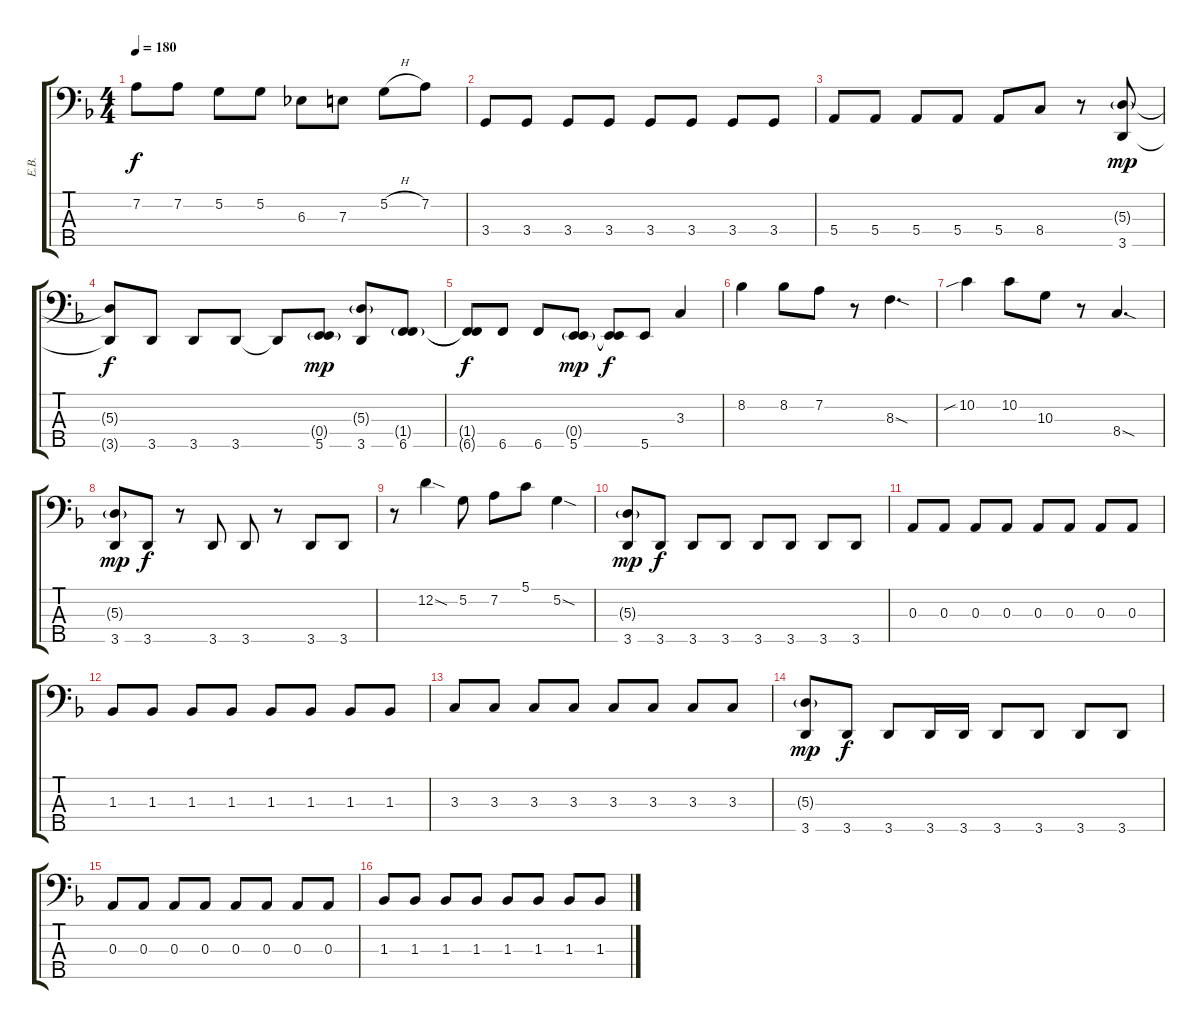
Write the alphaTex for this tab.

\track ("E.B." "E.B.") {instrument electricbassfinger}
\staff {score tabs}
\tuning (G2 D2 A1 E1 B0) {hide}
\ts (4 4)
\tempo 180
\clef f4
\ks f
7.2{t}.8{dy f} 7.2.8 5.2.8 5.2.8 6.3.8 7.3.8 5.2{h}.8 7.2.8 |
3.4.8 3.4.8 3.4.8 3.4.8 3.4.8 3.4.8 3.4.8 3.4.8 |
5.4.8 5.4.8 5.4.8 5.4.8 5.4.8 8.4.8 r.8 (5.3{g} 3.5).8{dy mp} |
(5.3{t} 3.5{t}).8{dy f} 3.5.8 3.5.8 3.5.8 3.5{t}.8 (0.4{g} 5.5).8{dy mp} (5.3{g} 3.5).8 (1.4{g} 6.5).8 |
(1.4{t} 6.5{t}).8{dy f} 6.5.8 6.5.8 (0.4{g} 5.5).8{dy mp} (0.4{t} 5.5{t}).8{dy f} 5.5.8 3.3.4 |
8.2.4 8.2.8 7.2.8 r.8 8.3{sod}.4{d} |
10.2{sib}.4 10.2.8 10.3.8 r.8 8.4{sod}.4{d} |
(5.3{g} 3.5).8{dy mp} 3.5.8{dy f} r.8 3.5.8 3.5.8 r.8 3.5.8 3.5.8 |
r.8 12.2{sod}.4 5.2.8 7.2.8 5.1.8 5.2{sod}.4 |
(5.3{g} 3.5).8{dy mp} 3.5.8{dy f} 3.5.8 3.5.8 3.5.8 3.5.8 3.5.8 3.5.8 |
0.3.8 0.3.8 0.3.8 0.3.8 0.3.8 0.3.8 0.3.8 0.3.8 |
1.3.8 1.3.8 1.3.8 1.3.8 1.3.8 1.3.8 1.3.8 1.3.8 |
3.3.8 3.3.8 3.3.8 3.3.8 3.3.8 3.3.8 3.3.8 3.3.8 |
(5.3{g} 3.5).8{dy mp} 3.5.8{dy f} 3.5.8 3.5.16 3.5.16 3.5.8 3.5.8 3.5.8 3.5.8 |
0.3.8 0.3.8 0.3.8 0.3.8 0.3.8 0.3.8 0.3.8 0.3.8 |
1.3.8 1.3.8 1.3.8 1.3.8 1.3.8 1.3.8 1.3.8 1.3.8
